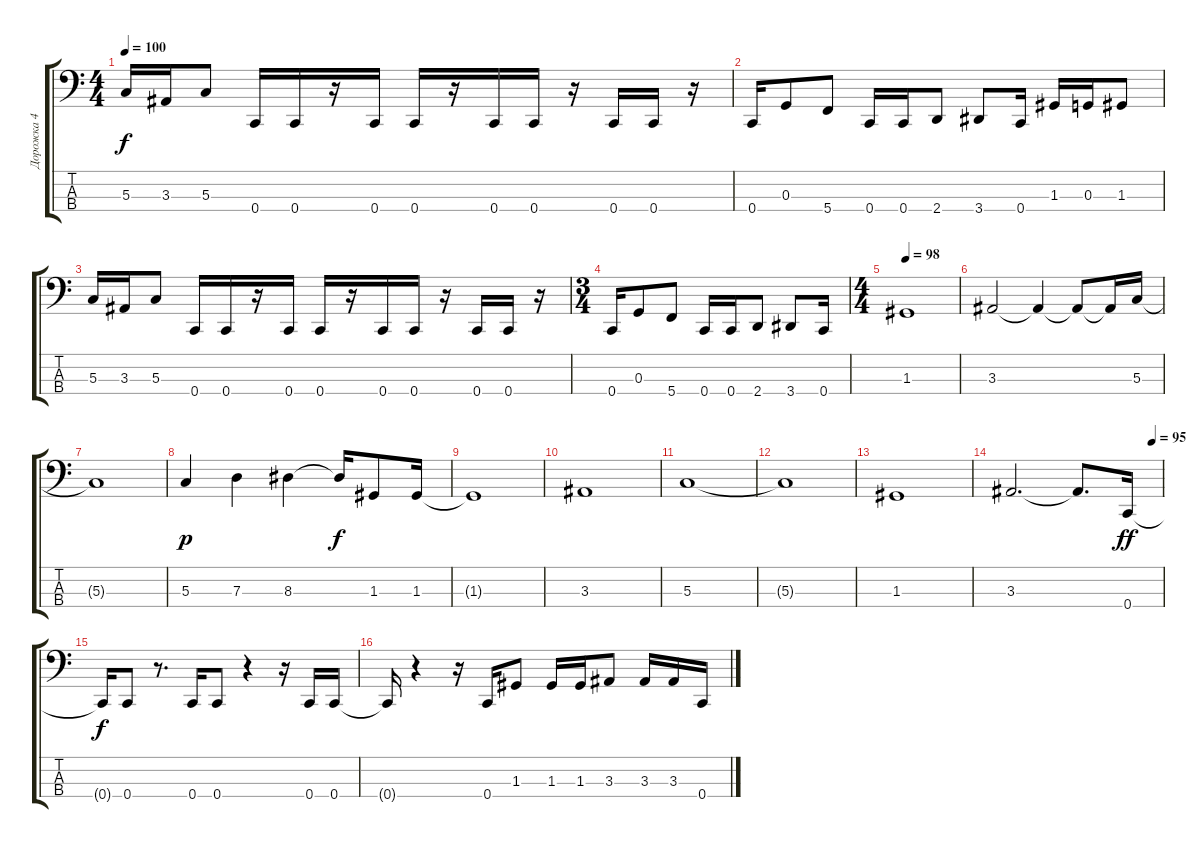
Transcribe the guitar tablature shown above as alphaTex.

\track ("Дорожка 4" "Дорожка 4") {instrument electricbassfinger}
\staff {score tabs}
\tuning (F2 C2 G1 C1) {hide}
\ts (4 4)
\tempo 100
\clef f4
\ks c
5.3.16{dy f} 3.3.16 5.3.8 0.4.16 0.4.16 r.16 0.4.16 0.4.16 r.16 0.4.16 0.4.16 r.16 0.4.16 0.4.16 r.16 |
0.4.16 0.3.8 5.4.8 0.4.16 0.4.16 2.4.8 3.4.8 0.4.16 1.3.16 0.3.16 1.3.8 |
5.3.16 3.3.16 5.3.8 0.4.16 0.4.16 r.16 0.4.16 0.4.16 r.16 0.4.16 0.4.16 r.16 0.4.16 0.4.16 r.16 |
\ts (3 4)
0.4.16 0.3.8 5.4.8 0.4.16 0.4.16 2.4.8 3.4.8 0.4.16 |
\ts (4 4)
\tempo 98
1.3.1 |
3.3.2 3.3{t}.4 3.3{t}.8 3.3{t}.16 5.3.16 |
5.3{t}.1 |
5.3.4{dy p} 7.3.4 8.3.4 8.3{t}.16{dy f} 1.3.8 1.3.16 |
1.3{t}.1 |
3.3.1 |
5.3.1 |
5.3{t}.1 |
1.3.1 |
\tempo (95 0.9375)
3.3.2{d} 3.3{t}.8{d} 0.4.16{dy ff} |
0.4{t}.16{dy f} 0.4.8 r.8{d} 0.4.16 0.4.8 r.4 r.16 0.4.16 0.4.16 |
0.4{t}.16 r.4 r.16 0.4.16 1.3.8 1.3.16 1.3.16 3.3.8 3.3.16 3.3.16 0.4.16
